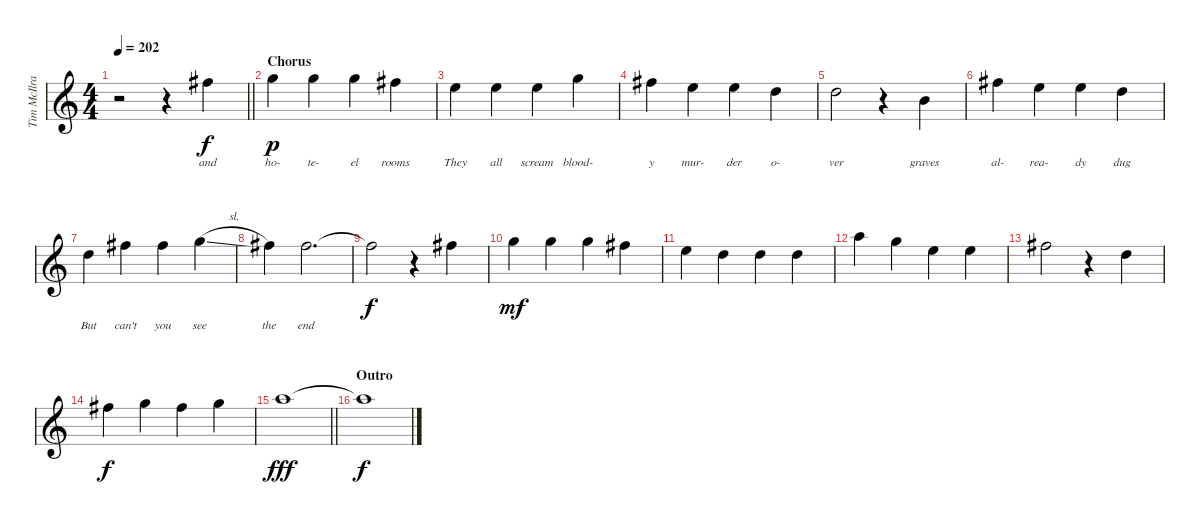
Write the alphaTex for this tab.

\track ("Tim McIlrath - Vocals" "Tim McIlra") {instrument distortionguitar}
\staff {score}
\tuning (E4 B3 G3 D3 A2 E2) {hide}
\ts (4 4)
\tempo 202
\clef g2
\barLineRight lightlight
\ks c
r.2{dy ppp} r.4 7.2.4{lyrics (0 "and") lyrics (1 "") lyrics (2 "") lyrics (3 "") lyrics (4 "") dy f} |
\section ("" "Chorus")
8.2.4{lyrics (0 "ho-") lyrics (1 "") lyrics (2 "") lyrics (3 "") lyrics (4 "") dy p} 8.2.4{lyrics (0 "te-") lyrics (1 "") lyrics (2 "") lyrics (3 "") lyrics (4 "")} 8.2.4{lyrics (0 "el") lyrics (1 "") lyrics (2 "") lyrics (3 "") lyrics (4 "")} 7.2.4{lyrics (0 "rooms") lyrics (1 "") lyrics (2 "") lyrics (3 "") lyrics (4 "")} |
5.2.4{lyrics (0 "They") lyrics (1 "") lyrics (2 "") lyrics (3 "") lyrics (4 "")} 5.2.4{lyrics (0 "all") lyrics (1 "") lyrics (2 "") lyrics (3 "") lyrics (4 "")} 5.2.4{lyrics (0 "scream") lyrics (1 "") lyrics (2 "") lyrics (3 "") lyrics (4 "")} 8.2.4{lyrics (0 "blood-") lyrics (1 "") lyrics (2 "") lyrics (3 "") lyrics (4 "")} |
7.2.4{lyrics (0 "y") lyrics (1 "") lyrics (2 "") lyrics (3 "") lyrics (4 "")} 5.2.4{lyrics (0 "mur-") lyrics (1 "") lyrics (2 "") lyrics (3 "") lyrics (4 "")} 5.2.4{lyrics (0 "der") lyrics (1 "") lyrics (2 "") lyrics (3 "") lyrics (4 "")} 3.2.4{lyrics (0 "o-") lyrics (1 "") lyrics (2 "") lyrics (3 "") lyrics (4 "")} |
3.2.2{lyrics (0 "ver") lyrics (1 "") lyrics (2 "") lyrics (3 "") lyrics (4 "")} r.4 0.2.4{lyrics (0 "graves") lyrics (1 "") lyrics (2 "") lyrics (3 "") lyrics (4 "")} |
7.2.4{lyrics (0 "al-") lyrics (1 "") lyrics (2 "") lyrics (3 "") lyrics (4 "")} 5.2.4{lyrics (0 "rea-") lyrics (1 "") lyrics (2 "") lyrics (3 "") lyrics (4 "")} 5.2.4{lyrics (0 "dy") lyrics (1 "") lyrics (2 "") lyrics (3 "") lyrics (4 "")} 3.2.4{lyrics (0 "dug") lyrics (1 "") lyrics (2 "") lyrics (3 "") lyrics (4 "")} |
3.2.4{lyrics (0 "But") lyrics (1 "") lyrics (2 "") lyrics (3 "") lyrics (4 "")} 7.2.4{lyrics (0 "can't") lyrics (1 "") lyrics (2 "") lyrics (3 "") lyrics (4 "")} 7.2.4{lyrics (0 "you") lyrics (1 "") lyrics (2 "") lyrics (3 "") lyrics (4 "")} 8.2{sl}.4{lyrics (0 "see") lyrics (1 "") lyrics (2 "") lyrics (3 "") lyrics (4 "")} |
7.2.4{lyrics (0 "the") lyrics (1 "") lyrics (2 "") lyrics (3 "") lyrics (4 "")} 7.2.2{d lyrics (0 "end") lyrics (1 "") lyrics (2 "") lyrics (3 "") lyrics (4 "")} |
7.2{t}.2{dy f} r.4 7.2.4 |
8.2.4{dy mf} 8.2.4 8.2.4 7.2.4 |
5.2.4 3.2.4 3.2.4 3.2.4 |
10.2.4 8.2.4 5.2.4 5.2.4 |
7.2.2 r.4 3.2.4 |
7.2.4{dy f} 8.2.4 7.2.4 8.2.4 |
\barLineRight lightlight
10.2.1{dy fff} |
\section ("" "Outro")
10.2{t}.1{dy f}
